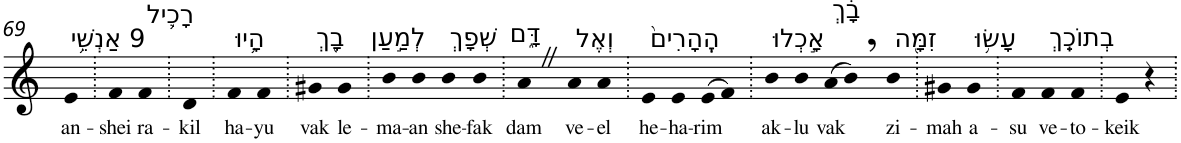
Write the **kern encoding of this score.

**kern	**text
*part1	*part1
*staff1	*staff1
*I"Piano	*
*I'Pno	*
!!LO:PB:g=z
*clefG2	*
*k[]	*
=69	=69
!LO:TX:a:t=9 אַנְשֵׁ֥י	!
!	!LO:LY:b
4e	an-
=70.	=70.
!	!LO:LY:b
4f	-shei
!LO:TX:a:t=רָכִ֛יל	!
!	!LO:LY:b
4f	ra-
=71.	=71.
!	!LO:LY:b
4d	-kil
=72.	=72.
!LO:TX:a:t=הָ֥יוּ	!
!	!LO:LY:b
4f	ha-
!	!LO:LY:b
4f	-yu
=73.	=73.
!LO:TX:a:t=בָ֖ךְ	!
!	!LO:LY:b
4g#X	vak
!LO:TX:a:t=לְמַ֣עַן	!
!	!LO:LY:b
4g#	le-
=74.	=74.
!	!LO:LY:b
4b	-ma-
!	!LO:LY:b
4b	-an
!LO:TX:a:t=שְׁפָךְ	!
!	!LO:LY:b
4b	she-
!	!LO:LY:b
4b	-fak
=75.	=75.
!LO:TX:a:t=דָּ֑ם	!
!	!LO:LY:b
4aZ	dam
!LO:TX:a:t=וְאֶל	!
!	!LO:LY:b
4a	ve-
!	!LO:LY:b
4a	-el
=76.	=76.
!LO:TX:a:t=הֶֽהָרִים֙	!
!	!LO:LY:b
4e	he-
!	!LO:LY:b
4e	-ha-
!	!LO:LY:b
(>8e	-rim
8f)	.
=77.	=77.
!LO:TX:a:t=אָ֣כְלוּ	!
!	!LO:LY:b
4b	ak-
!	!LO:LY:b
4b	-lu
!LO:TX:a:t=בָ֔ךְ	!
!	!LO:LY:b
(>8a	vak
8b,)	.
!LO:TX:a:t=זִמָּ֖ה	!
!	!LO:LY:b
4b	zi-
=78.	=78.
!	!LO:LY:b
4g#X	-mah
!LO:TX:a:t=עָשׂ֥וּ	!
!	!LO:LY:b
4g#	a-
=79.	=79.
!	!LO:LY:b
4f	-su
!LO:TX:a:t=בְתוֹכֵֽךְ	!
!	!LO:LY:b
4f	ve-
!	!LO:LY:b
4f	-to-
=80.	=80.
!	!LO:LY:b
4e	-keik
4r	.
=.	=.
*-	*-
